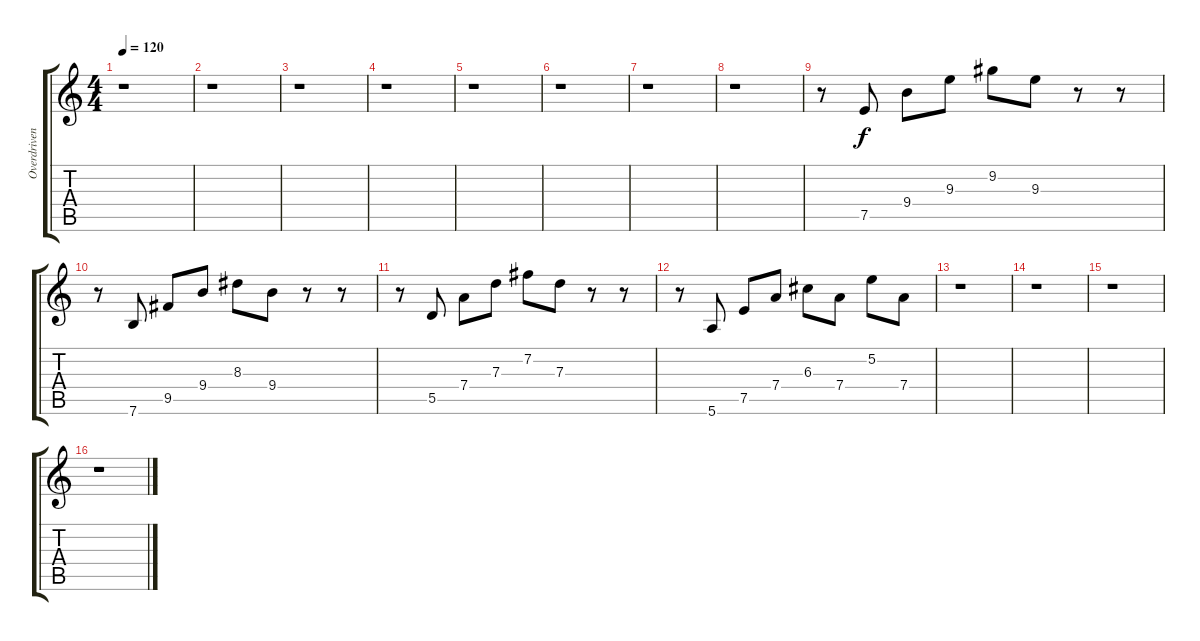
\track ("Overdriven Guitar" "Overdriven") {instrument overdrivenguitar}
\staff {score tabs}
\tuning (E4 B3 G3 D3 A2 E2) {hide}
\ts (4 4)
\tempo 120
\clef g2
\ks c
r.1{dy f instrument overdrivenguitar} |
r.1 |
r.1 |
r.1 |
r.1 |
r.1 |
r.1 |
r.1 |
r.8 7.5.8 9.4.8 9.3.8 9.2.8 9.3.8 r.8 r.8 |
r.8 7.6.8 9.5.8 9.4.8 8.3.8 9.4.8 r.8 r.8 |
r.8 5.5.8 7.4.8 7.3.8 7.2.8 7.3.8 r.8 r.8 |
r.8 5.6.8 7.5.8 7.4.8 6.3.8 7.4.8 5.2.8 7.4.8 |
r.1 |
r.1 |
r.1 |
r.1
